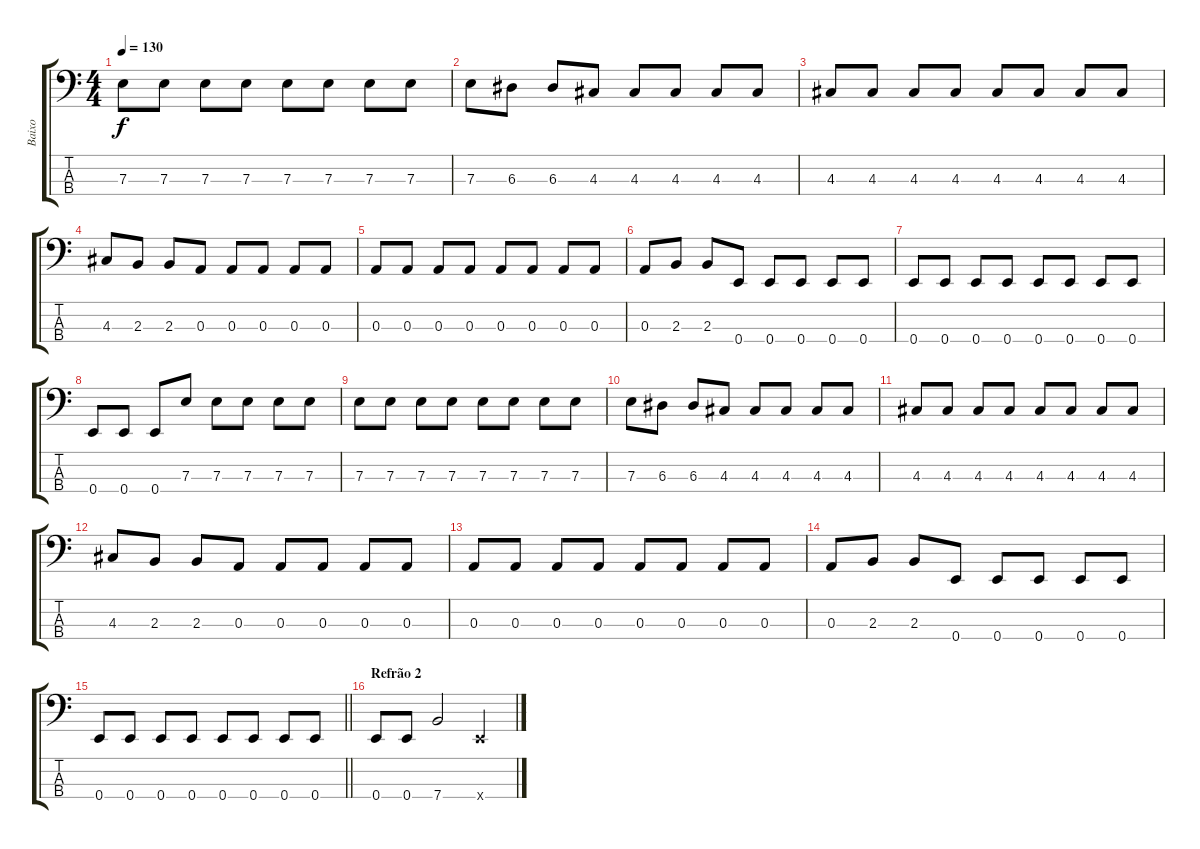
\track ("Baixo" "Baixo") {instrument electricbassfinger}
\staff {score tabs}
\tuning (G2 D2 A1 E1) {hide}
\ts (4 4)
\tempo 130
\clef f4
\ks c
7.3.8{dy f} 7.3.8 7.3.8 7.3.8 7.3.8 7.3.8 7.3.8 7.3.8 |
7.3.8 6.3.8 6.3.8 4.3.8 4.3.8 4.3.8 4.3.8 4.3.8 |
4.3.8 4.3.8 4.3.8 4.3.8 4.3.8 4.3.8 4.3.8 4.3.8 |
4.3.8 2.3.8 2.3.8 0.3.8 0.3.8 0.3.8 0.3.8 0.3.8 |
0.3.8 0.3.8 0.3.8 0.3.8 0.3.8 0.3.8 0.3.8 0.3.8 |
0.3.8 2.3.8 2.3.8 0.4.8 0.4.8 0.4.8 0.4.8 0.4.8 |
0.4.8 0.4.8 0.4.8 0.4.8 0.4.8 0.4.8 0.4.8 0.4.8 |
0.4.8 0.4.8 0.4.8 7.3.8 7.3.8 7.3.8 7.3.8 7.3.8 |
7.3.8 7.3.8 7.3.8 7.3.8 7.3.8 7.3.8 7.3.8 7.3.8 |
7.3.8 6.3.8 6.3.8 4.3.8 4.3.8 4.3.8 4.3.8 4.3.8 |
4.3.8 4.3.8 4.3.8 4.3.8 4.3.8 4.3.8 4.3.8 4.3.8 |
4.3.8 2.3.8 2.3.8 0.3.8 0.3.8 0.3.8 0.3.8 0.3.8 |
0.3.8 0.3.8 0.3.8 0.3.8 0.3.8 0.3.8 0.3.8 0.3.8 |
0.3.8 2.3.8 2.3.8 0.4.8 0.4.8 0.4.8 0.4.8 0.4.8 |
\barLineRight lightlight
0.4.8 0.4.8 0.4.8 0.4.8 0.4.8 0.4.8 0.4.8 0.4.8 |
\section ("" "Refrão 2")
0.4.8 0.4.8 7.4.2 0.4{x}.4
